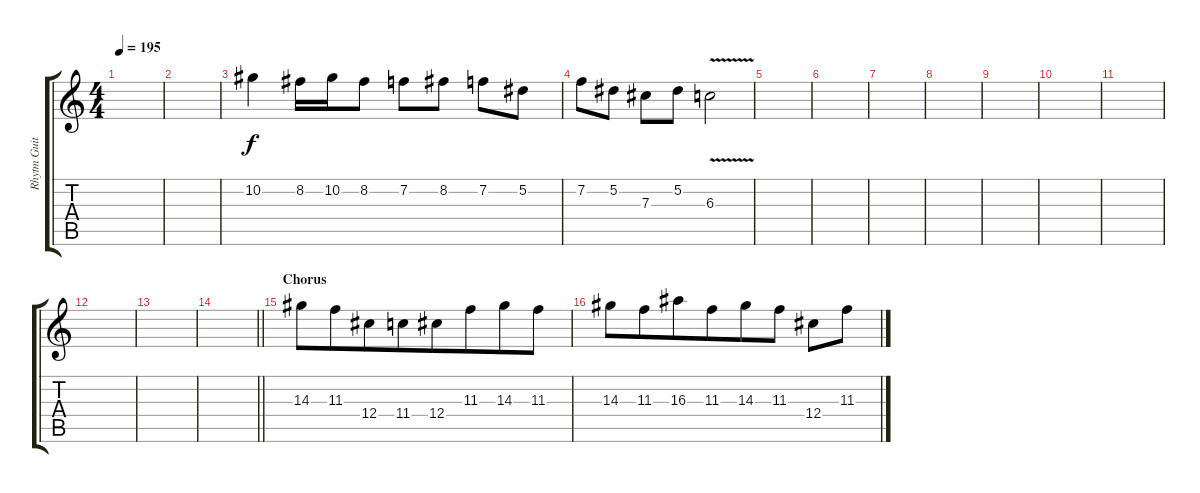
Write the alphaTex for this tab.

\track ("Rhytm Guitar" "Rhytm Guit") {instrument distortionguitar}
\staff {score tabs}
\tuning (Eb4 Bb3 Gb3 Db3 Ab2 Db2) {hide}
\ts (4 4)
\tempo 195
\clef g2
\ks c
|
|
10.2.4 8.2.16{beam merge} 10.2.16 8.2.8 7.2.8 8.2.8 7.2.8 5.2.8 |
7.2.8 5.2.8 7.3.8 5.2.8{beam merge} 6.3{v}.2 |
|
|
|
|
|
|
|
|
|
\barLineRight lightlight
|
\section ("" "Chorus")
14.3.8{beam merge} 11.3.8{beam merge} 12.4.8 11.4.8{beam merge} 12.4.8{beam merge} 11.3.8{beam merge} 14.3.8 11.3.8 |
14.3.8 11.3.8{beam merge} 16.3.8 11.3.8{beam merge} 14.3.8 11.3.8 12.4.8 11.3.8
